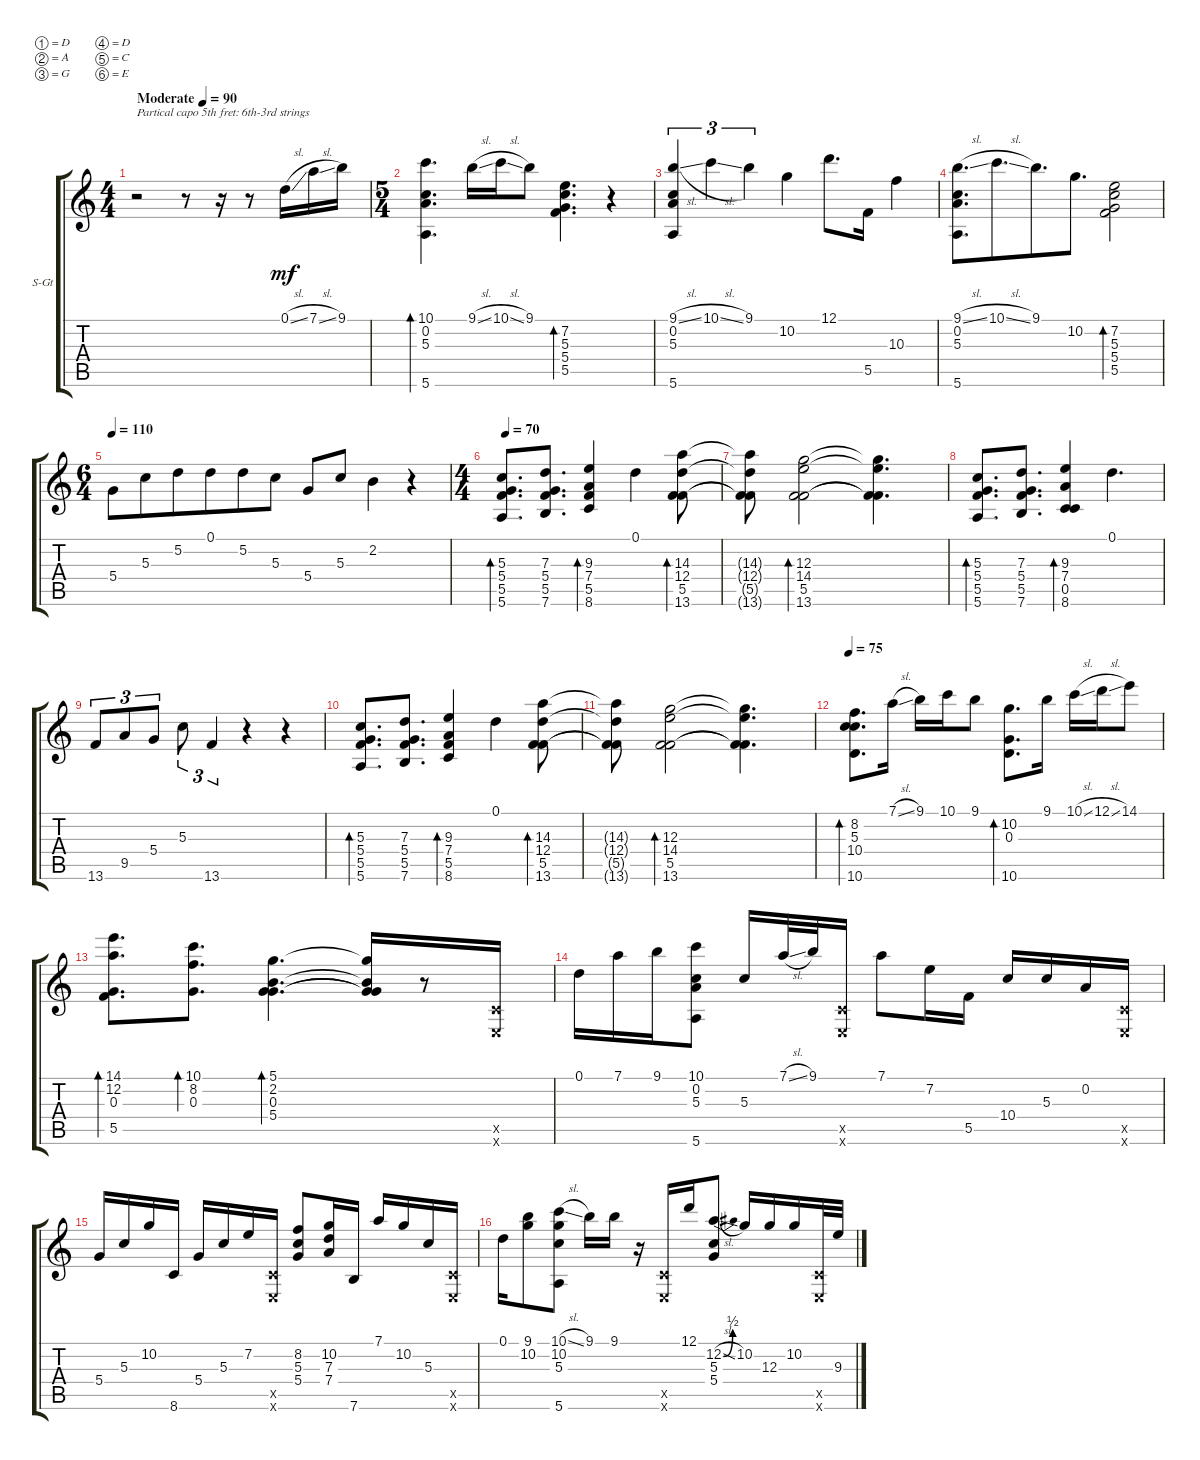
\bracketExtendMode groupsimilarinstruments
\firstSystemTrackNameOrientation horizontal
\otherSystemsTrackNameOrientation horizontal
\track ("Utwór 1" "S-Gt") {instrument acousticguitarsteel}
\staff {score tabs}
\tuning (D4 A3 G3 D3 C3 E2)
\ts (4 4)
\beaming (8 2 2 2 2)
\tempo (90 "Moderate")
\clef g2
\scale
0.511664
\ks c
r.2{txt "Partical capo 5th fret: 6th-3rd strings" dy mf instrument acousticguitarsteel} r.8 r.16 r.8 0.1{sl}.16 7.1{sl}.16 9.1.16 |
\ts (5 4)
\beaming (8 6 4)
\scale
0.488307 (10.1 0.2 5.3 5.6).4{d bd 30} 9.1{sl}.16 10.1{sl}.16 9.1.8 (7.2 5.3 5.4 5.5).4{d bd 30} r.4 |
\scale
0.351912 (5.6 5.3 0.2 9.1{sl}).4{tu (3 2)} 10.1{sl}.4{tu (3 2)} 9.1.4{tu (3 2)} 10.2.4 12.1.8{d} 5.5.16 10.3.4 |
\scale
0.235694 (5.6 5.3 0.2 9.1{sl}).8{d} 10.1{sl}.8{d} 9.1.8{d} 10.2.8{d} (7.2 5.3 5.4 5.5).2{bd 30} |
\ts (6 4)
\beaming (8 6 6)
\tempo 110
\scale
0.415886 5.4.8 5.3.8 5.2.8 0.1.8 5.2.8 5.3.8 5.4.8 5.3.8 2.2.4 r.4 |
\ts (4 4)
\beaming (8 2 2 2 2)
\tempo 70
\scale
0.174262 (5.6 5.5 5.4 5.3).8{d bd 30} (7.3 5.4 5.5 7.6).8{d} (8.6 5.5 7.4 9.3).4{bd 30} 0.1.4 (13.6 5.5 12.4 14.3).8{bd 30} |
\scale
0.232841 (13.6{t} 5.5{t} 12.4{t} 14.3{t}).8 (13.6 5.5 14.4 12.3).2{bd 30} (13.6{t} 5.5{t} 14.4{t} 12.3{t}).4{d} |
\scale
0.33457 (5.6 5.5 5.4 5.3).8{d bd 30} (7.3 5.4 5.5 7.6).8{d} (8.6 0.5 7.4 9.3).4{bd 30} 0.1.4{d} |
\scale
0.258443 13.6.8{tu (3 2)} 9.5.8{tu (3 2)} 5.4.8{tu (3 2)} 5.3.8{tu (3 2)} 13.6.4{tu (3 2)} r.4 r.4 |
\scale
0.498052 (5.6 5.5 5.4 5.3).8{d bd 30} (7.3 5.4 5.5 7.6).8{d} (8.6 5.5 7.4 9.3).4{bd 30} 0.1.4 (13.6 5.5 12.4 14.3).8{bd 30} |
\scale
0.502899 (13.6{t} 5.5{t} 12.4{t} 14.3{t}).8 (13.6 5.5 14.4 12.3).2{bd 30} (13.6{t} 5.5{t} 14.4{t} 12.3{t}).4{d} |
\tempo 75
(10.6 10.4 5.3 8.2).8{d bd 30} 7.1{sl}.16 9.1.16 10.1.16 9.1.8 (10.2 0.3 10.6).8{d bd 30} 9.1.16 10.1{sl}.16 12.1{sl}.16 14.1.8 |
(14.1 12.2 0.3 5.5).8{d bd 30} (10.1 8.2 0.3).8{d bd 30} (5.1 2.2 0.3 5.4).4{d bd 30} (5.1{t} 2.2{t} 0.3{t} 5.4{t}).16 r.8 (0.5{x} 0.6{x}).16 |
0.1.16 7.1.16 9.1.16 (10.1 0.2 5.3 5.6).8 5.3.16 7.1{sl}.32 9.1.32 (0.5{x} 0.6{x}).16 7.1.8 7.2.16 5.5.16 10.4.16 5.3.16 0.2.16 (0.5{x} 0.6{x}).16 |
5.4.16 5.3.16 10.2.16 8.6.16 5.4.16 5.3.16 7.2.16 (0.5{x} 0.6{x}).16 (8.2 5.3 5.4).8 (10.2 7.3 7.4).16 7.6.16 7.1.16 10.2.16 5.3.16 (0.5{x} 0.6{x}).16 |
\scale
0.548673 0.1.16 (9.1 10.2).8 (10.1{sl} 10.2 5.3 5.6).8 9.1.16 9.1.16 r.16 (0.5{x} 0.6{x}).16 12.1.16 (12.2{be (bend 0 0 15 2) sl} 5.3 5.4).8 10.2.16 12.3.16 10.2.16 (0.5{x} 0.6{x}).32 9.3.32
